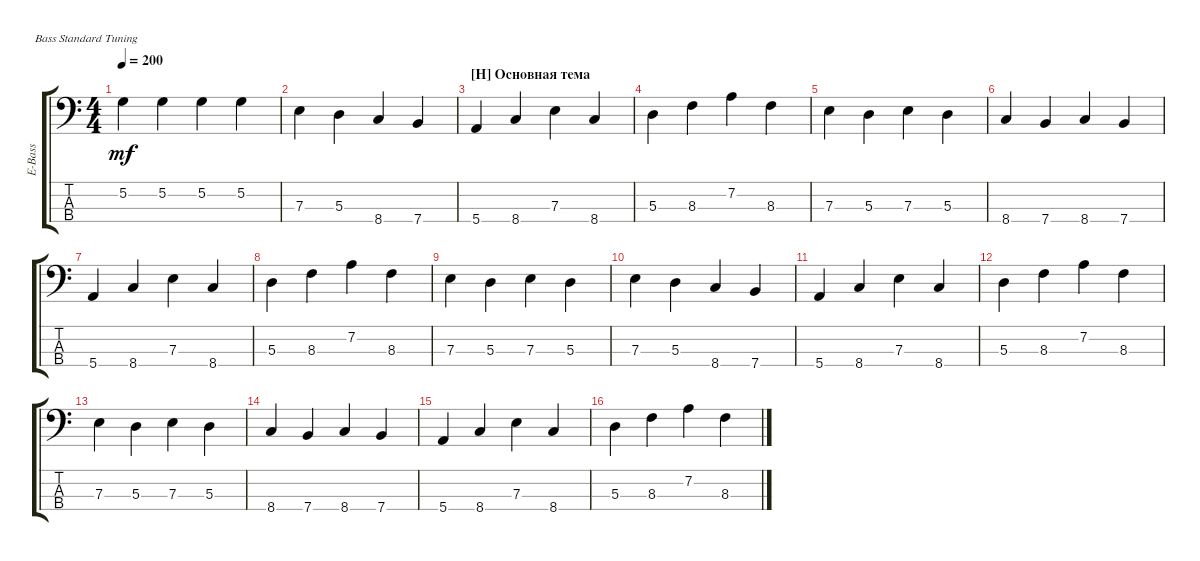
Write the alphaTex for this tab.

\track ("Electric Bass" "E-Bass") {instrument electricbassfinger}
\staff {score tabs}
\tuning (G2 D2 A1 E1)
\ts (4 4)
\tempo 200
\clef f4
\ks c
5.2.4{dy mf} 5.2.4 5.2.4 5.2.4 |
7.3.4 5.3.4 8.4.4 7.4.4 |
\section ("H" "Основная тема")
5.4.4 8.4.4 7.3.4 8.4.4 |
5.3.4 8.3.4 7.2.4 8.3.4 |
7.3.4 5.3.4 7.3.4 5.3.4 |
8.4.4 7.4.4 8.4.4 7.4.4 |
5.4.4 8.4.4 7.3.4 8.4.4 |
5.3.4 8.3.4 7.2.4 8.3.4 |
7.3.4 5.3.4 7.3.4 5.3.4 |
7.3.4 5.3.4 8.4.4 7.4.4 |
5.4.4 8.4.4 7.3.4 8.4.4 |
5.3.4 8.3.4 7.2.4 8.3.4 |
7.3.4 5.3.4 7.3.4 5.3.4 |
8.4.4 7.4.4 8.4.4 7.4.4 |
5.4.4 8.4.4 7.3.4 8.4.4 |
5.3.4 8.3.4 7.2.4 8.3.4
